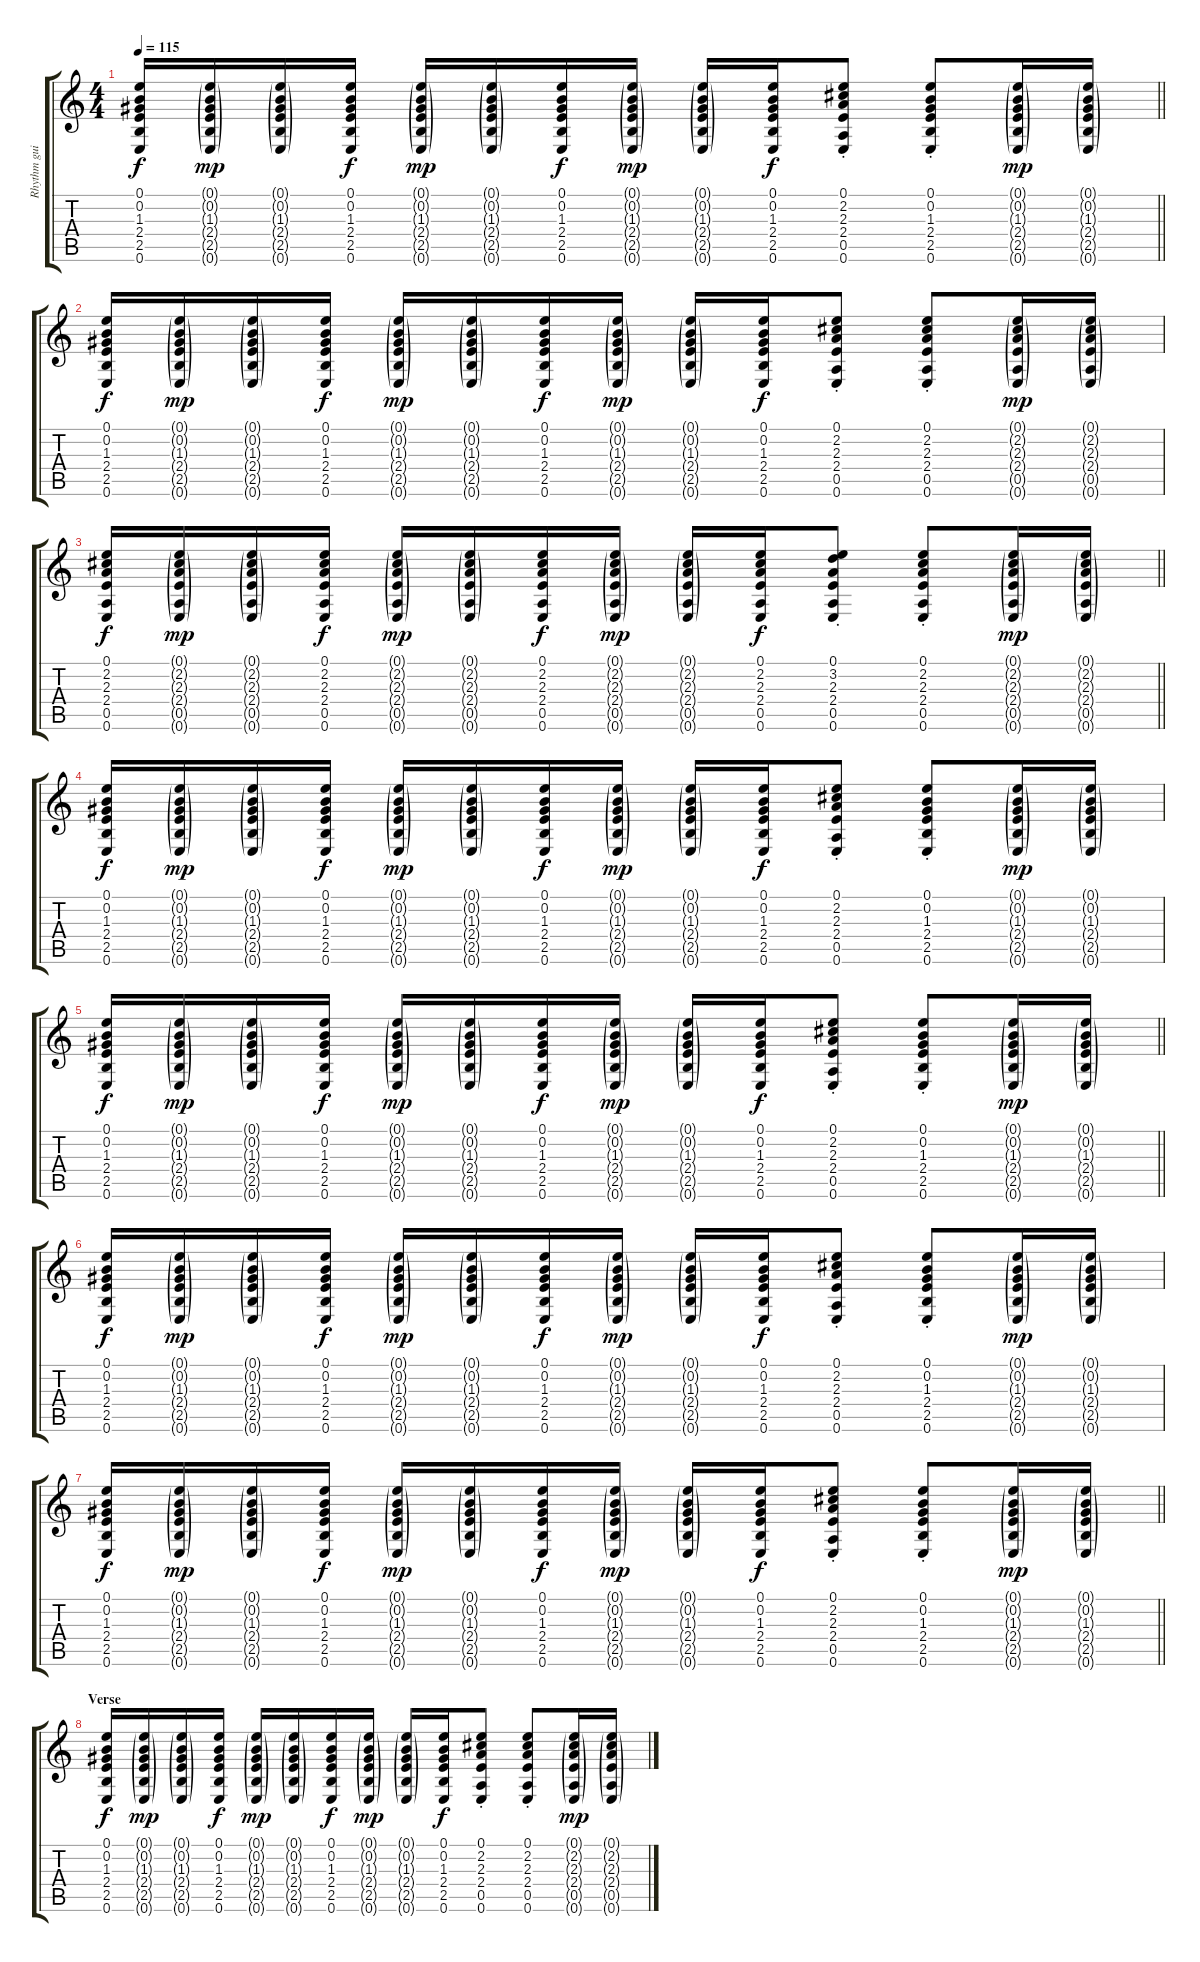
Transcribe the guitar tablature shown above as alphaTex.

\track ("Rhythm guitar" "Rhythm gui") {instrument acousticguitarsteel}
\staff {score tabs}
\tuning (E4 B3 G3 D3 A2 E2) {hide}
\ts (4 4)
\tempo 115
\clef g2
\barLineRight lightlight
\ks c
(0.1 0.2 1.3 2.4 2.5 0.6).16{dy f} (0.1{g} 0.2{g} 1.3{g} 2.4{g} 2.5{g} 0.6{g}).16{dy mp} (0.1{g} 0.2{g} 1.3{g} 2.4{g} 2.5{g} 0.6{g}).16 (0.1 0.2 1.3 2.4 2.5 0.6).16{dy f} (0.1{g} 0.2{g} 1.3{g} 2.4{g} 2.5{g} 0.6{g}).16{dy mp} (0.1{g} 0.2{g} 1.3{g} 2.4{g} 2.5{g} 0.6{g}).16 (0.1 0.2 1.3 2.4 2.5 0.6).16{dy f} (0.1{g} 0.2{g} 1.3{g} 2.4{g} 2.5{g} 0.6{g}).16{dy mp} (0.1{g} 0.2{g} 1.3{g} 2.4{g} 2.5{g} 0.6{g}).16 (0.1 0.2 1.3 2.4 2.5 0.6).16{dy f} (0.1 2.2 2.3 2.4{st} 0.5 0.6).8 (0.1{st} 0.2{st} 1.3{st} 2.4{st} 2.5{st} 0.6{st}).8 (0.1{g} 0.2{g} 1.3{g} 2.4{g} 2.5{g} 0.6{g}).16{dy mp} (0.1{g} 0.2{g} 1.3{g} 2.4{g} 2.5{g} 0.6{g}).16 |
(0.1 0.2 1.3 2.4 2.5 0.6).16{dy f} (0.1{g} 0.2{g} 1.3{g} 2.4{g} 2.5{g} 0.6{g}).16{dy mp} (0.1{g} 0.2{g} 1.3{g} 2.4{g} 2.5{g} 0.6{g}).16 (0.1 0.2 1.3 2.4 2.5 0.6).16{dy f} (0.1{g} 0.2{g} 1.3{g} 2.4{g} 2.5{g} 0.6{g}).16{dy mp} (0.1{g} 0.2{g} 1.3{g} 2.4{g} 2.5{g} 0.6{g}).16 (0.1 0.2 1.3 2.4 2.5 0.6).16{dy f} (0.1{g} 0.2{g} 1.3{g} 2.4{g} 2.5{g} 0.6{g}).16{dy mp} (0.1{g} 0.2{g} 1.3{g} 2.4{g} 2.5{g} 0.6{g}).16 (0.1 0.2 1.3 2.4 2.5 0.6).16{dy f} (0.1 2.2 2.3 2.4{st} 0.5 0.6).8 (0.1{st} 2.2{st} 2.3{st} 2.4{st} 0.5{st} 0.6{st}).8 (0.1{g} 2.2{g} 2.3{g} 2.4{g} 0.5{g} 0.6{g}).16{dy mp} (0.1{g} 2.2{g} 2.3{g} 2.4{g} 0.5{g} 0.6{g}).16 |
\barLineRight lightlight
(0.1 2.2 2.3 2.4 0.5 0.6).16{dy f} (0.1{g} 2.2{g} 2.3{g} 2.4{g} 0.5{g} 0.6{g}).16{dy mp} (0.1{g} 2.2{g} 2.3{g} 2.4{g} 0.5{g} 0.6{g}).16 (0.1 2.2 2.3 2.4 0.5 0.6).16{dy f} (0.1{g} 2.2{g} 2.3{g} 2.4{g} 0.5{g} 0.6{g}).16{dy mp} (0.1{g} 2.2{g} 2.3{g} 2.4{g} 0.5{g} 0.6{g}).16 (0.1 2.2 2.3 2.4 0.5 0.6).16{dy f} (0.1{g} 2.2{g} 2.3{g} 2.4{g} 0.5{g} 0.6{g}).16{dy mp} (0.1{g} 2.2{g} 2.3{g} 2.4{g} 0.5{g} 0.6{g}).16 (0.1 2.2 2.3 2.4 0.5 0.6).16{dy f} (0.1 3.2 2.3 2.4{st} 0.5 0.6).8 (0.1{st} 2.2{st} 2.3{st} 2.4{st} 0.5{st} 0.6{st}).8 (0.1{g} 2.2{g} 2.3{g} 2.4{g} 0.5{g} 0.6{g}).16{dy mp} (0.1{g} 2.2{g} 2.3{g} 2.4{g} 0.5{g} 0.6{g}).16 |
(0.1 0.2 1.3 2.4 2.5 0.6).16{dy f} (0.1{g} 0.2{g} 1.3{g} 2.4{g} 2.5{g} 0.6{g}).16{dy mp} (0.1{g} 0.2{g} 1.3{g} 2.4{g} 2.5{g} 0.6{g}).16 (0.1 0.2 1.3 2.4 2.5 0.6).16{dy f} (0.1{g} 0.2{g} 1.3{g} 2.4{g} 2.5{g} 0.6{g}).16{dy mp} (0.1{g} 0.2{g} 1.3{g} 2.4{g} 2.5{g} 0.6{g}).16 (0.1 0.2 1.3 2.4 2.5 0.6).16{dy f} (0.1{g} 0.2{g} 1.3{g} 2.4{g} 2.5{g} 0.6{g}).16{dy mp} (0.1{g} 0.2{g} 1.3{g} 2.4{g} 2.5{g} 0.6{g}).16 (0.1 0.2 1.3 2.4 2.5 0.6).16{dy f} (0.1 2.2 2.3 2.4{st} 0.5 0.6).8 (0.1{st} 0.2{st} 1.3{st} 2.4{st} 2.5{st} 0.6{st}).8 (0.1{g} 0.2{g} 1.3{g} 2.4{g} 2.5{g} 0.6{g}).16{dy mp} (0.1{g} 0.2{g} 1.3{g} 2.4{g} 2.5{g} 0.6{g}).16 |
\barLineRight lightlight
(0.1 0.2 1.3 2.4 2.5 0.6).16{dy f} (0.1{g} 0.2{g} 1.3{g} 2.4{g} 2.5{g} 0.6{g}).16{dy mp} (0.1{g} 0.2{g} 1.3{g} 2.4{g} 2.5{g} 0.6{g}).16 (0.1 0.2 1.3 2.4 2.5 0.6).16{dy f} (0.1{g} 0.2{g} 1.3{g} 2.4{g} 2.5{g} 0.6{g}).16{dy mp} (0.1{g} 0.2{g} 1.3{g} 2.4{g} 2.5{g} 0.6{g}).16 (0.1 0.2 1.3 2.4 2.5 0.6).16{dy f} (0.1{g} 0.2{g} 1.3{g} 2.4{g} 2.5{g} 0.6{g}).16{dy mp} (0.1{g} 0.2{g} 1.3{g} 2.4{g} 2.5{g} 0.6{g}).16 (0.1 0.2 1.3 2.4 2.5 0.6).16{dy f} (0.1 2.2 2.3 2.4{st} 0.5 0.6).8 (0.1{st} 0.2{st} 1.3{st} 2.4{st} 2.5{st} 0.6{st}).8 (0.1{g} 0.2{g} 1.3{g} 2.4{g} 2.5{g} 0.6{g}).16{dy mp} (0.1{g} 0.2{g} 1.3{g} 2.4{g} 2.5{g} 0.6{g}).16 |
(0.1 0.2 1.3 2.4 2.5 0.6).16{dy f} (0.1{g} 0.2{g} 1.3{g} 2.4{g} 2.5{g} 0.6{g}).16{dy mp} (0.1{g} 0.2{g} 1.3{g} 2.4{g} 2.5{g} 0.6{g}).16 (0.1 0.2 1.3 2.4 2.5 0.6).16{dy f} (0.1{g} 0.2{g} 1.3{g} 2.4{g} 2.5{g} 0.6{g}).16{dy mp} (0.1{g} 0.2{g} 1.3{g} 2.4{g} 2.5{g} 0.6{g}).16 (0.1 0.2 1.3 2.4 2.5 0.6).16{dy f} (0.1{g} 0.2{g} 1.3{g} 2.4{g} 2.5{g} 0.6{g}).16{dy mp} (0.1{g} 0.2{g} 1.3{g} 2.4{g} 2.5{g} 0.6{g}).16 (0.1 0.2 1.3 2.4 2.5 0.6).16{dy f} (0.1 2.2 2.3 2.4{st} 0.5 0.6).8 (0.1{st} 0.2{st} 1.3{st} 2.4{st} 2.5{st} 0.6{st}).8 (0.1{g} 0.2{g} 1.3{g} 2.4{g} 2.5{g} 0.6{g}).16{dy mp} (0.1{g} 0.2{g} 1.3{g} 2.4{g} 2.5{g} 0.6{g}).16 |
\barLineRight lightlight
(0.1 0.2 1.3 2.4 2.5 0.6).16{dy f} (0.1{g} 0.2{g} 1.3{g} 2.4{g} 2.5{g} 0.6{g}).16{dy mp} (0.1{g} 0.2{g} 1.3{g} 2.4{g} 2.5{g} 0.6{g}).16 (0.1 0.2 1.3 2.4 2.5 0.6).16{dy f} (0.1{g} 0.2{g} 1.3{g} 2.4{g} 2.5{g} 0.6{g}).16{dy mp} (0.1{g} 0.2{g} 1.3{g} 2.4{g} 2.5{g} 0.6{g}).16 (0.1 0.2 1.3 2.4 2.5 0.6).16{dy f} (0.1{g} 0.2{g} 1.3{g} 2.4{g} 2.5{g} 0.6{g}).16{dy mp} (0.1{g} 0.2{g} 1.3{g} 2.4{g} 2.5{g} 0.6{g}).16 (0.1 0.2 1.3 2.4 2.5 0.6).16{dy f} (0.1 2.2 2.3 2.4{st} 0.5 0.6).8 (0.1{st} 0.2{st} 1.3{st} 2.4{st} 2.5{st} 0.6{st}).8 (0.1{g} 0.2{g} 1.3{g} 2.4{g} 2.5{g} 0.6{g}).16{dy mp} (0.1{g} 0.2{g} 1.3{g} 2.4{g} 2.5{g} 0.6{g}).16 |
\section ("" "Verse")
(0.1 0.2 1.3 2.4 2.5 0.6).16{dy f} (0.1{g} 0.2{g} 1.3{g} 2.4{g} 2.5{g} 0.6{g}).16{dy mp} (0.1{g} 0.2{g} 1.3{g} 2.4{g} 2.5{g} 0.6{g}).16 (0.1 0.2 1.3 2.4 2.5 0.6).16{dy f} (0.1{g} 0.2{g} 1.3{g} 2.4{g} 2.5{g} 0.6{g}).16{dy mp} (0.1{g} 0.2{g} 1.3{g} 2.4{g} 2.5{g} 0.6{g}).16 (0.1 0.2 1.3 2.4 2.5 0.6).16{dy f} (0.1{g} 0.2{g} 1.3{g} 2.4{g} 2.5{g} 0.6{g}).16{dy mp} (0.1{g} 0.2{g} 1.3{g} 2.4{g} 2.5{g} 0.6{g}).16 (0.1 0.2 1.3 2.4 2.5 0.6).16{dy f} (0.1 2.2 2.3 2.4{st} 0.5 0.6).8 (0.1{st} 2.2{st} 2.3{st} 2.4{st} 0.5{st} 0.6{st}).8 (0.1{g} 2.2{g} 2.3{g} 2.4{g} 0.5{g} 0.6{g}).16{dy mp} (0.1{g} 2.2{g} 2.3{g} 2.4{g} 0.5{g} 0.6{g}).16
